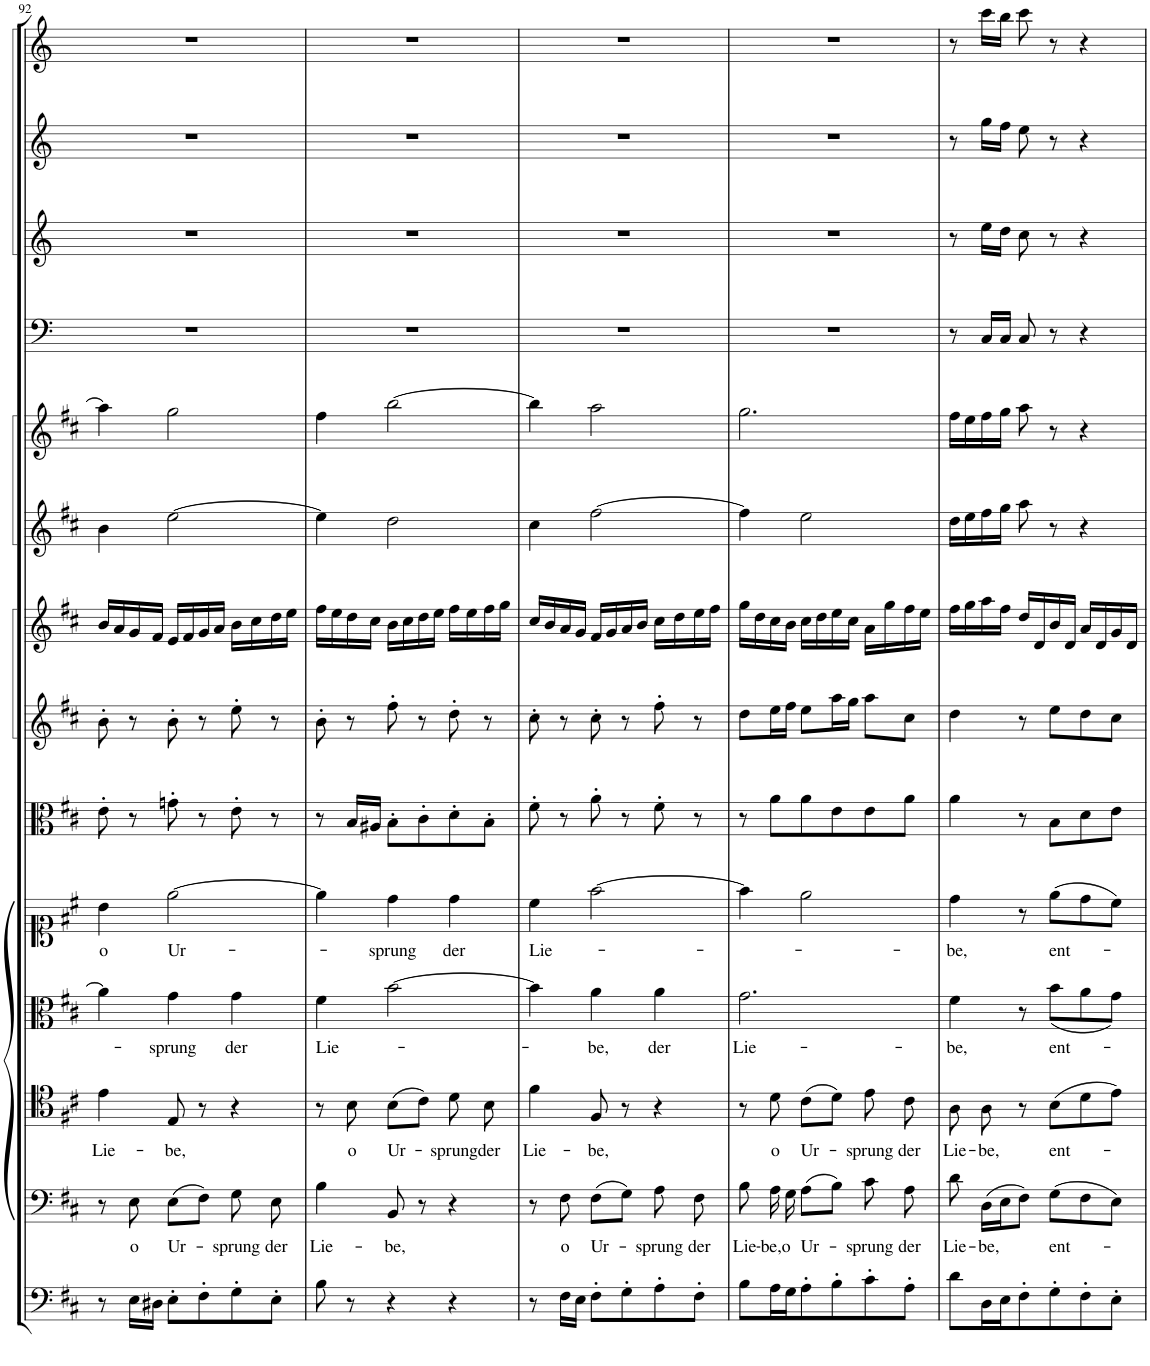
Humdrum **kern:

**kern	**kern	**text	**kern	**text	**kern	**text	**kern	**text	**kern	**kern	**kern	**kern	**kern	**kern	**kern	**kern	**kern
*part14	*part13	*part13	*part12	*part12	*part11	*part11	*part10	*part10	*part9	*part8	*part7	*part6	*part5	*part4	*part3	*part2	*part1
*staff14	*staff13	*staff13	*staff12	*staff12	*staff11	*staff11	*staff10	*staff10	*staff9	*staff8	*staff7	*staff6	*staff5	*staff4	*staff3	*staff2	*staff1
*I"Continuo.	*I"Basso	*	*I"Tenore	*	*I"Alto	*	*I"Soprano	*	*I"Viola.	*I"Violino II	*I"Violino I.	*I"Oboe II	*I"Oboe I.	*I"Timpani.	*I"Tromba III.	*I"Tromba II.	*I"Tromba I.
*	*	*	*	*	*	*	*	*	*I'Vla	*	*I'Vln	*I'Ob	*I'Ob	*I'Timp	*	*	*
!!LO:PB:g=z
*clefF4	*clefF4	*	*clefC4	*	*clefC3	*	*clefC1	*	*clefC3	*clefG2	*clefG2	*clefG2	*clefG2	*clefF4	*clefG2	*clefG2	*clefG2
*	*	*	*	*	*	*	*	*	*	*	*	*	*	*Trd-1c-2	*Trd-1c-2	*Trd-1c-2	*Trd-1c-2
*k[f#c#]	*k[f#c#]	*	*k[f#c#]	*	*k[f#c#]	*	*k[f#c#]	*	*k[f#c#]	*k[f#c#]	*k[f#c#]	*k[f#c#]	*k[f#c#]	*k[]	*k[]	*k[]	*k[]
*M3/4	*M3/4	*	*M3/4	*	*M3/4	*	*M3/4	*	*M3/4	*M3/4	*M3/4	*M3/4	*M3/4	*M3/4	*M3/4	*M3/4	*M3/4
=92	=92	=92	=92	=92	=92	=92	=92	=92	=92	=92	=92	=92	=92	=92	=92	=92	=92
!	!	!	!	!LO:LY:b	!	!	!	!LO:LY:b	!	!	!	!	!	!	!	!	!
8r	8r	.	4e\	Lie-	4a\]	.	4b\	o	8e'\	8b'\	16b/LL	4b\	4aa\]	2.r	2.r	2.r	2.r
.	.	.	.	.	.	.	.	.	.	.	16a/	.	.	.	.	.	.
!	!	!LO:LY:b	!	!	!	!	!	!	!	!	!	!	!	!	!	!	!
16E\LL	8E\	o	.	.	.	.	.	.	8r	8r	16g/	.	.	.	.	.	.
16D#X\JJ	.	.	.	.	.	.	.	.	.	.	16f#/JJ	.	.	.	.	.	.
!	!	!LO:LY:b	!	!LO:LY:b	!	!LO:LY:b	!	!LO:LY:b	!	!	!	!	!	!	!	!	!
8E'\L	(>8E\L	Ur-	8E/	-be,	4g\	-sprung	[2ee\	Ur-	8gn'\	8b'\	16e/LL	[2ee\	2gg\	.	.	.	.
.	.	.	.	.	.	.	.	.	.	.	16f#/	.	.	.	.	.	.
8F#'\	8F#\J)	.	8r	.	.	.	.	.	8r	8r	16g/	.	.	.	.	.	.
.	.	.	.	.	.	.	.	.	.	.	16a/JJ	.	.	.	.	.	.
!	!	!LO:LY:b	!	!	!	!LO:LY:b	!	!	!	!	!	!	!	!	!	!	!
8G'\	8G\	sprung	4r	.	4g\	der	.	.	8e'\	8ee'\	16b\LL	.	.	.	.	.	.
.	.	.	.	.	.	.	.	.	.	.	16cc#\	.	.	.	.	.	.
!	!	!LO:LY:b	!	!	!	!	!	!	!	!	!	!	!	!	!	!	!
8E'\J	8E\	der	.	.	.	.	.	.	8r	8r	16dd\	.	.	.	.	.	.
.	.	.	.	.	.	.	.	.	.	.	16ee\JJ	.	.	.	.	.	.
=93	=93	=93	=93	=93	=93	=93	=93	=93	=93	=93	=93	=93	=93	=93	=93	=93	=93
!	!	!LO:LY:b	!	!	!	!LO:LY:b	!	!	!	!	!	!	!	!	!	!	!
8B\	4B\	Lie-	8r	.	4f#\	Lie-	4ee\]	.	8r	8b'\	16ff#\LL	4ee\]	4ff#\	2.r	2.r	2.r	2.r
.	.	.	.	.	.	.	.	.	.	.	16ee\	.	.	.	.	.	.
!	!	!	!	!LO:LY:b	!	!	!	!	!	!	!	!	!	!	!	!	!
8r	.	.	8B\	-o	.	.	.	.	16B/LL	8r	16dd\	.	.	.	.	.	.
.	.	.	.	.	.	.	.	.	16A#X/JJ	.	16cc#\JJ	.	.	.	.	.	.
!	!	!LO:LY:b	!	!LO:LY:b	!	!	!	!LO:LY:b	!	!	!	!	!	!	!	!	!
4r	8BB/	-be,	(>8B\L	Ur-	[2b\	.	4dd\	sprung	8B'\L	8ff#'\	16b\LL	2dd\	[2bb\	.	.	.	.
.	.	.	.	.	.	.	.	.	.	.	16cc#\	.	.	.	.	.	.
.	8r	.	8c#\J)	.	.	.	.	.	8c#'\	8r	16dd\	.	.	.	.	.	.
.	.	.	.	.	.	.	.	.	.	.	16ee\JJ	.	.	.	.	.	.
!	!	!	!	!LO:LY:b	!	!	!	!LO:LY:b	!	!	!	!	!	!	!	!	!
4r	4r	.	8d\	-sprung	.	.	4dd\	der	8d'\	8dd'\	16ff#\LL	.	.	.	.	.	.
.	.	.	.	.	.	.	.	.	.	.	16ee\	.	.	.	.	.	.
!	!	!	!	!LO:LY:b	!	!	!	!	!	!	!	!	!	!	!	!	!
.	.	.	8B\	der	.	.	.	.	8B'\J	8r	16ff#\	.	.	.	.	.	.
.	.	.	.	.	.	.	.	.	.	.	16gg\JJ	.	.	.	.	.	.
=94	=94	=94	=94	=94	=94	=94	=94	=94	=94	=94	=94	=94	=94	=94	=94	=94	=94
!	!	!	!	!LO:LY:b	!	!	!	!LO:LY:b	!	!	!	!	!	!	!	!	!
8r	8r	.	4f#\	Lie-	4b\]	.	4cc#\	Lie-	8f#'\	8cc#'\	16cc#/LL	4cc#\	4bb\]	2.r	2.r	2.r	2.r
.	.	.	.	.	.	.	.	.	.	.	16b/	.	.	.	.	.	.
!	!	!LO:LY:b	!	!	!	!	!	!	!	!	!	!	!	!	!	!	!
16F#\LL	8F#\	o	.	.	.	.	.	.	8r	8r	16a/	.	.	.	.	.	.
16E\JJ	.	.	.	.	.	.	.	.	.	.	16g/JJ	.	.	.	.	.	.
!	!	!LO:LY:b	!	!LO:LY:b	!	!LO:LY:b	!	!	!	!	!	!	!	!	!	!	!
8F#'\L	(>8F#\L	Ur-	8F#/	-be,	4a\	-be,	[2ff#\	.	8a'\	8cc#'\	16f#/LL	[2ff#\	2aa\	.	.	.	.
.	.	.	.	.	.	.	.	.	.	.	16g/	.	.	.	.	.	.
8G'\	8G\J)	.	8r	.	.	.	.	.	8r	8r	16a/	.	.	.	.	.	.
.	.	.	.	.	.	.	.	.	.	.	16b/JJ	.	.	.	.	.	.
!	!	!LO:LY:b	!	!	!	!LO:LY:b	!	!	!	!	!	!	!	!	!	!	!
8A'\	8A\	-sprung	4r	.	4a\	der	.	.	8f#'\	8ff#'\	16cc#\LL	.	.	.	.	.	.
.	.	.	.	.	.	.	.	.	.	.	16dd\	.	.	.	.	.	.
!	!	!LO:LY:b	!	!	!	!	!	!	!	!	!	!	!	!	!	!	!
8F#'\J	8F#\	der	.	.	.	.	.	.	8r	8r	16ee\	.	.	.	.	.	.
.	.	.	.	.	.	.	.	.	.	.	16ff#\JJ	.	.	.	.	.	.
=95	=95	=95	=95	=95	=95	=95	=95	=95	=95	=95	=95	=95	=95	=95	=95	=95	=95
!	!	!LO:LY:b	!	!	!	!LO:LY:b	!	!	!	!	!	!	!	!	!	!	!
8B\L	8B\	Lie-	8r	.	2.g\	Lie-	4ff#\]	.	8r	8dd\L	16gg\LL	4ff#\]	2.gg\	2.r	2.r	2.r	2.r
.	.	.	.	.	.	.	.	.	.	.	16dd\	.	.	.	.	.	.
!	!	!LO:LY:b	!	!LO:LY:b	!	!	!	!	!	!	!	!	!	!	!	!	!
16A\L	16A\	-be,o	8d\	-o	.	.	.	.	8a\L	16ee\L	16cc#\	.	.	.	.	.	.
16G\J	16G\	.	.	.	.	.	.	.	.	16ff#\JJ	16b\JJ	.	.	.	.	.	.
!	!	!LO:LY:b	!	!LO:LY:b	!	!	!	!	!	!	!	!	!	!	!	!	!
8A'\	(>8A\L	Ur-	(>8c#\L	Ur-	.	.	2ee\	.	8a\	8ee\L	16cc#\LL	2ee\	.	.	.	.	.
.	.	.	.	.	.	.	.	.	.	.	16dd\	.	.	.	.	.	.
8B'\	8B\J)	.	8d\J)	.	.	.	.	.	8e\	16aa\L	16ee\	.	.	.	.	.	.
.	.	.	.	.	.	.	.	.	.	16gg\JJ	16cc#\JJ	.	.	.	.	.	.
!	!	!LO:LY:b	!	!LO:LY:b	!	!	!	!	!	!	!	!	!	!	!	!	!
8c#'\	8c#\	-sprung	8e\	-sprung	.	.	.	.	8e\	8aa\L	16a\LL	.	.	.	.	.	.
.	.	.	.	.	.	.	.	.	.	.	16gg\	.	.	.	.	.	.
!	!	!LO:LY:b	!	!LO:LY:b	!	!	!	!	!	!	!	!	!	!	!	!	!
8A'\J	8A\	der	8c#\	der	.	.	.	.	8a\J	8cc#\J	16ff#\	.	.	.	.	.	.
.	.	.	.	.	.	.	.	.	.	.	16ee\JJ	.	.	.	.	.	.
=96	=96	=96	=96	=96	=96	=96	=96	=96	=96	=96	=96	=96	=96	=96	=96	=96	=96
!	!	!LO:LY:b	!	!LO:LY:b	!	!LO:LY:b	!	!LO:LY:b	!	!	!	!	!	!	!	!	!
8d\L	8d\	Lie-	8A\	Lie-	4f#\	be,	4dd\	be,	4a\	4dd\	16ff#\LL	16dd\LL	16ff#\LL	8r	8r	8r	8r
.	.	.	.	.	.	.	.	.	.	.	16gg\	16ee\	16ee\	.	.	.	.
!	!	!LO:LY:b	!	!LO:LY:b	!	!	!	!	!	!	!	!	!	!	!	!	!
16D\L	(>16D\LL	-be,	8A\	-be,	.	.	.	.	.	.	16aa\	16ff#\	16ff#\	16C/LL	16ee\LL	16gg\LL	16ccc\LL
16E\J	16E\J	.	.	.	.	.	.	.	.	.	16ff#\JJ	16gg\JJ	16gg\JJ	16C/JJ	16dd\JJ	16ff\JJ	16bb\JJ
8F#'\	8F#\J)	.	8r	.	8r	.	8r	.	8r	8r	16dd/LL	8aa\	8aa\	8C/	8cc\	8ee\	8ccc\
.	.	.	.	.	.	.	.	.	.	.	16d/	.	.	.	.	.	.
!	!	!LO:LY:b	!	!LO:LY:b	!	!LO:LY:b	!	!LO:LY:b	!	!	!	!	!	!	!	!	!
8G'\	(>8G\L	ent-	(>8B\L	ent-	(<8b\L	ent-	(>8ee\L	ent-	8B\L	8ee\L	16b/	8r	8r	8r	8r	8r	8r
.	.	.	.	.	.	.	.	.	.	.	16d/JJ	.	.	.	.	.	.
8F#'\	8F#\	.	8d\	.	8a\	.	8dd\	.	8d\	8dd\	16a/LL	4r	4r	4r	4r	4r	4r
.	.	.	.	.	.	.	.	.	.	.	16d/	.	.	.	.	.	.
8E'\J	8E\J)	.	8e\J)	.	8g\J)	.	8cc#\J)	.	8e\J	8cc#\J	16g/	.	.	.	.	.	.
.	.	.	.	.	.	.	.	.	.	.	16d/JJ	.	.	.	.	.	.
=	=	=	=	=	=	=	=	=	=	=	=	=	=	=	=	=	=
*-	*-	*-	*-	*-	*-	*-	*-	*-	*-	*-	*-	*-	*-	*-	*-	*-	*-
